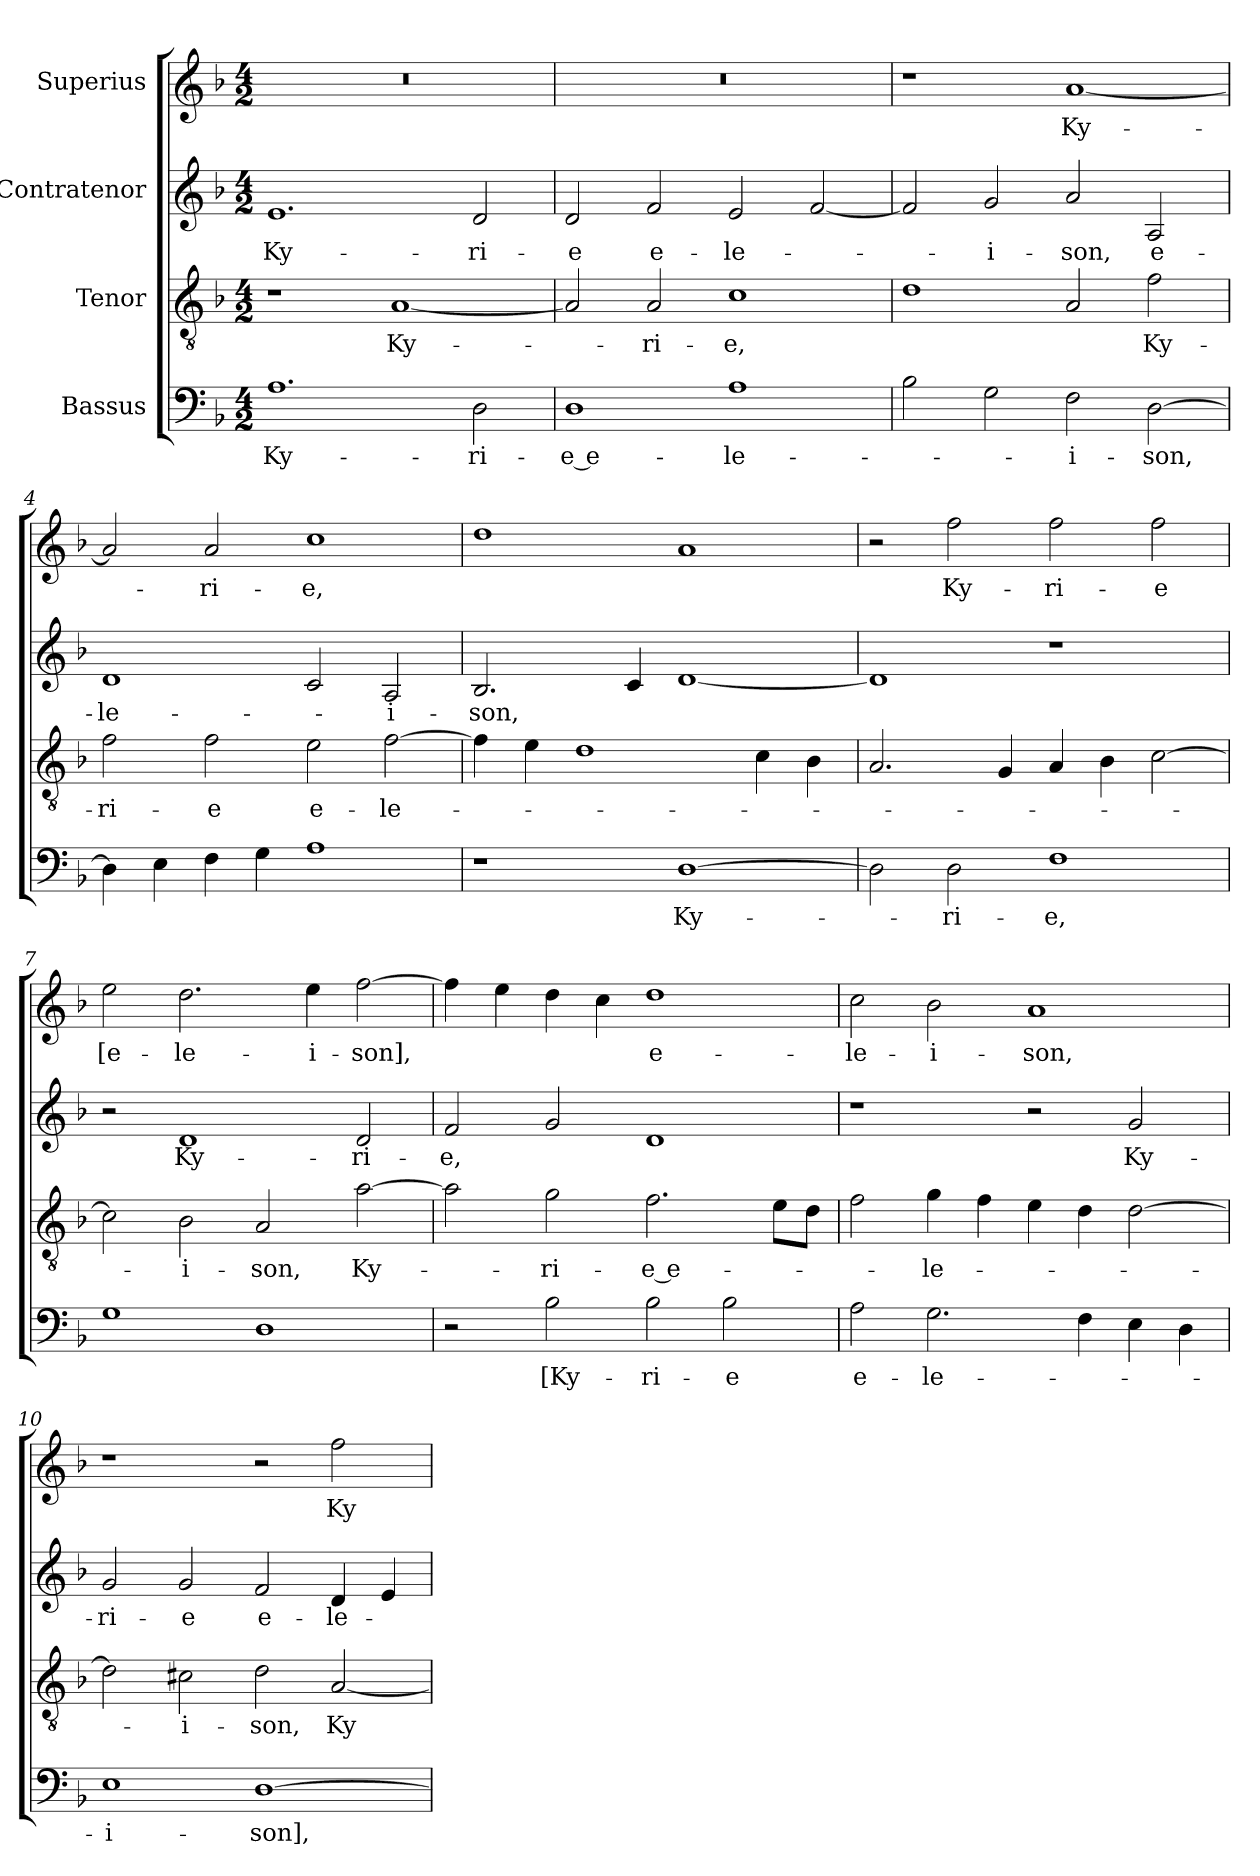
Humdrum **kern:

**kern	**text	**kern	**text	**kern	**text	**kern	**text
*part4	*part4	*part3	*part3	*part2	*part2	*part1	*part1
*staff4	*staff4	*staff3	*staff3	*staff2	*staff2	*staff1	*staff1
*I"Bassus	*	*I"Tenor	*	*I"Contratenor	*	*I"Superius	*
*clefF4	*	*clefGv2	*	*clefG2	*	*clefG2	*
*k[b-]	*	*k[b-]	*	*k[b-]	*	*k[b-]	*
*M4/2	*	*M4/2	*	*M4/2	*	*M4/2	*
=1	=1	=1	=1	=1	=1	=1	=1
1.A\	Ky-	1r	.	1.e/	Ky-	0r	.
.	.	[1A/	Ky-	.	.	.	.
2D\	-ri-	.	.	2d/	-ri-	.	.
=2	=2	=2	=2	=2	=2	=2	=2
1D\	-e e-	2A/]	.	2d/	-e	0r	.
.	.	2A/	-ri-	2f/	e-	.	.
1A\	-le-	1c\	-e,	2e/	-le-	.	.
.	.	.	.	[2f/	.	.	.
=3	=3	=3	=3	=3	=3	=3	=3
2B-\	.	1d\	.	2f/]	.	1r	.
2G\	.	.	.	2g/	-i-	.	.
2F\	-i-	2A/	.	2a/	-son,	[1a/	Ky-
[2D\	-son,	2f\	Ky-	2A/	e-	.	.
=4	=4	=4	=4	=4	=4	=4	=4
4D\]	.	2f\	-ri-	1d/	-le-	2a/]	.
4E\	.	.	.	.	.	.	.
4F\	.	2f\	-e	.	.	2a/	-ri-
4G\	.	.	.	.	.	.	.
1A\	.	2e\	e-	2c/	.	1cc\	-e,
.	.	[2f\	-le-	2A/	-i-	.	.
=5	=5	=5	=5	=5	=5	=5	=5
1r	.	4f\]	.	2.B-/	-son,	1dd\	.
.	.	4e\	.	.	.	.	.
.	.	1d\	.	.	.	.	.
.	.	.	.	4c/	.	.	.
[1D\	Ky-	.	.	[1d/	.	1a/	.
.	.	4c\	.	.	.	.	.
.	.	4B-\	.	.	.	.	.
=6	=6	=6	=6	=6	=6	=6	=6
2D\]	.	2.A/	.	1d/]	.	2r	.
2D\	-ri-	.	.	.	.	2ff\	Ky-
.	.	4G/	.	.	.	.	.
1F\	-e,	4A/	.	1r	.	2ff\	-ri-
.	.	4B-\	.	.	.	.	.
.	.	[2c\	.	.	.	2ff\	-e
=7	=7	=7	=7	=7	=7	=7	=7
1G\	.	2c\]	.	2r	.	2ee\	[e-
.	.	2B-\	-i-	1d/	Ky-	2.dd\	-le-
1D\	.	2A/	-son,	.	.	.	.
.	.	.	.	.	.	4ee\	-i-
.	.	[2a\	Ky-	2d/	-ri-	[2ff\	-son],
=8	=8	=8	=8	=8	=8	=8	=8
2r	.	2a\]	.	2f/	-e,	4ff\]	.
.	.	.	.	.	.	4ee\	.
2B-\	[Ky-	2g\	-ri-	2g/	.	4dd\	.
.	.	.	.	.	.	4cc\	.
2B-\	-ri-	2.f\	-e e-	1d/	.	1dd\	e-
2B-\	-e	.	.	.	.	.	.
.	.	8e\L	.	.	.	.	.
.	.	8d\J	.	.	.	.	.
=9	=9	=9	=9	=9	=9	=9	=9
2A\	e-	2f\	.	1r	.	2cc\	-le-
2.G\	-le-	4g\	-le-	.	.	2b-\	-i-
.	.	4f\	.	.	.	.	.
.	.	4e\	.	2r	.	1a/	-son,
4F\	.	4d\	.	.	.	.	.
4E\	.	[2d\	.	2g/	Ky-	.	.
4D\	.	.	.	.	.	.	.
=10	=10	=10	=10	=10	=10	=10	=10
1E\	-i-	2d\]	.	2g/	-ri-	1r	.
.	.	2c#X\	-i-	2g/	-e	.	.
[1D\	-son],	2d\	-son,	2f/	e-	2r	.
.	.	[2A/	Ky-	4d/	-le-	2ff\	Ky-
.	.	.	.	4e/	.	.	.
=	=	=	=	=	=	=	=
*-	*-	*-	*-	*-	*-	*-	*-
